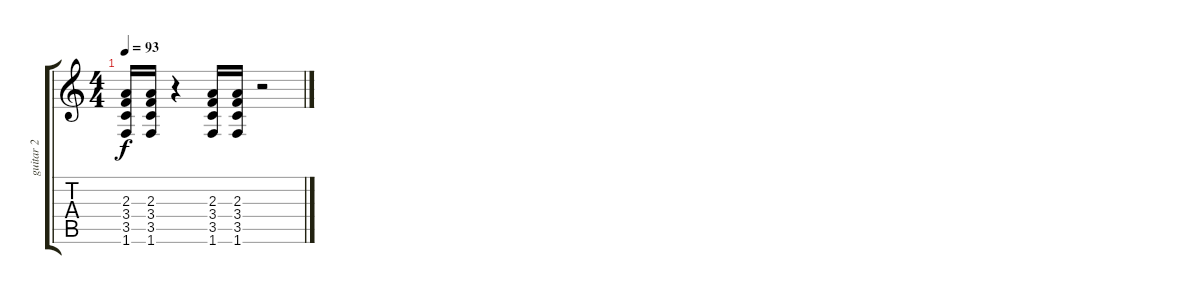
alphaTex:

\track ("guitar 2" "guitar 2") {instrument overdrivenguitar}
\staff {score tabs}
\tuning (E4 B3 G3 D3 A2 E2) {hide}
\ts (4 4)
\tempo 93
\clef g2
\ks c
(2.3 3.4 3.5 1.6).16{dy f} (2.3 3.4 3.5 1.6).16 r.4 (2.3 3.4 3.5 1.6).16 (2.3 3.4 3.5 1.6).16 r.2
